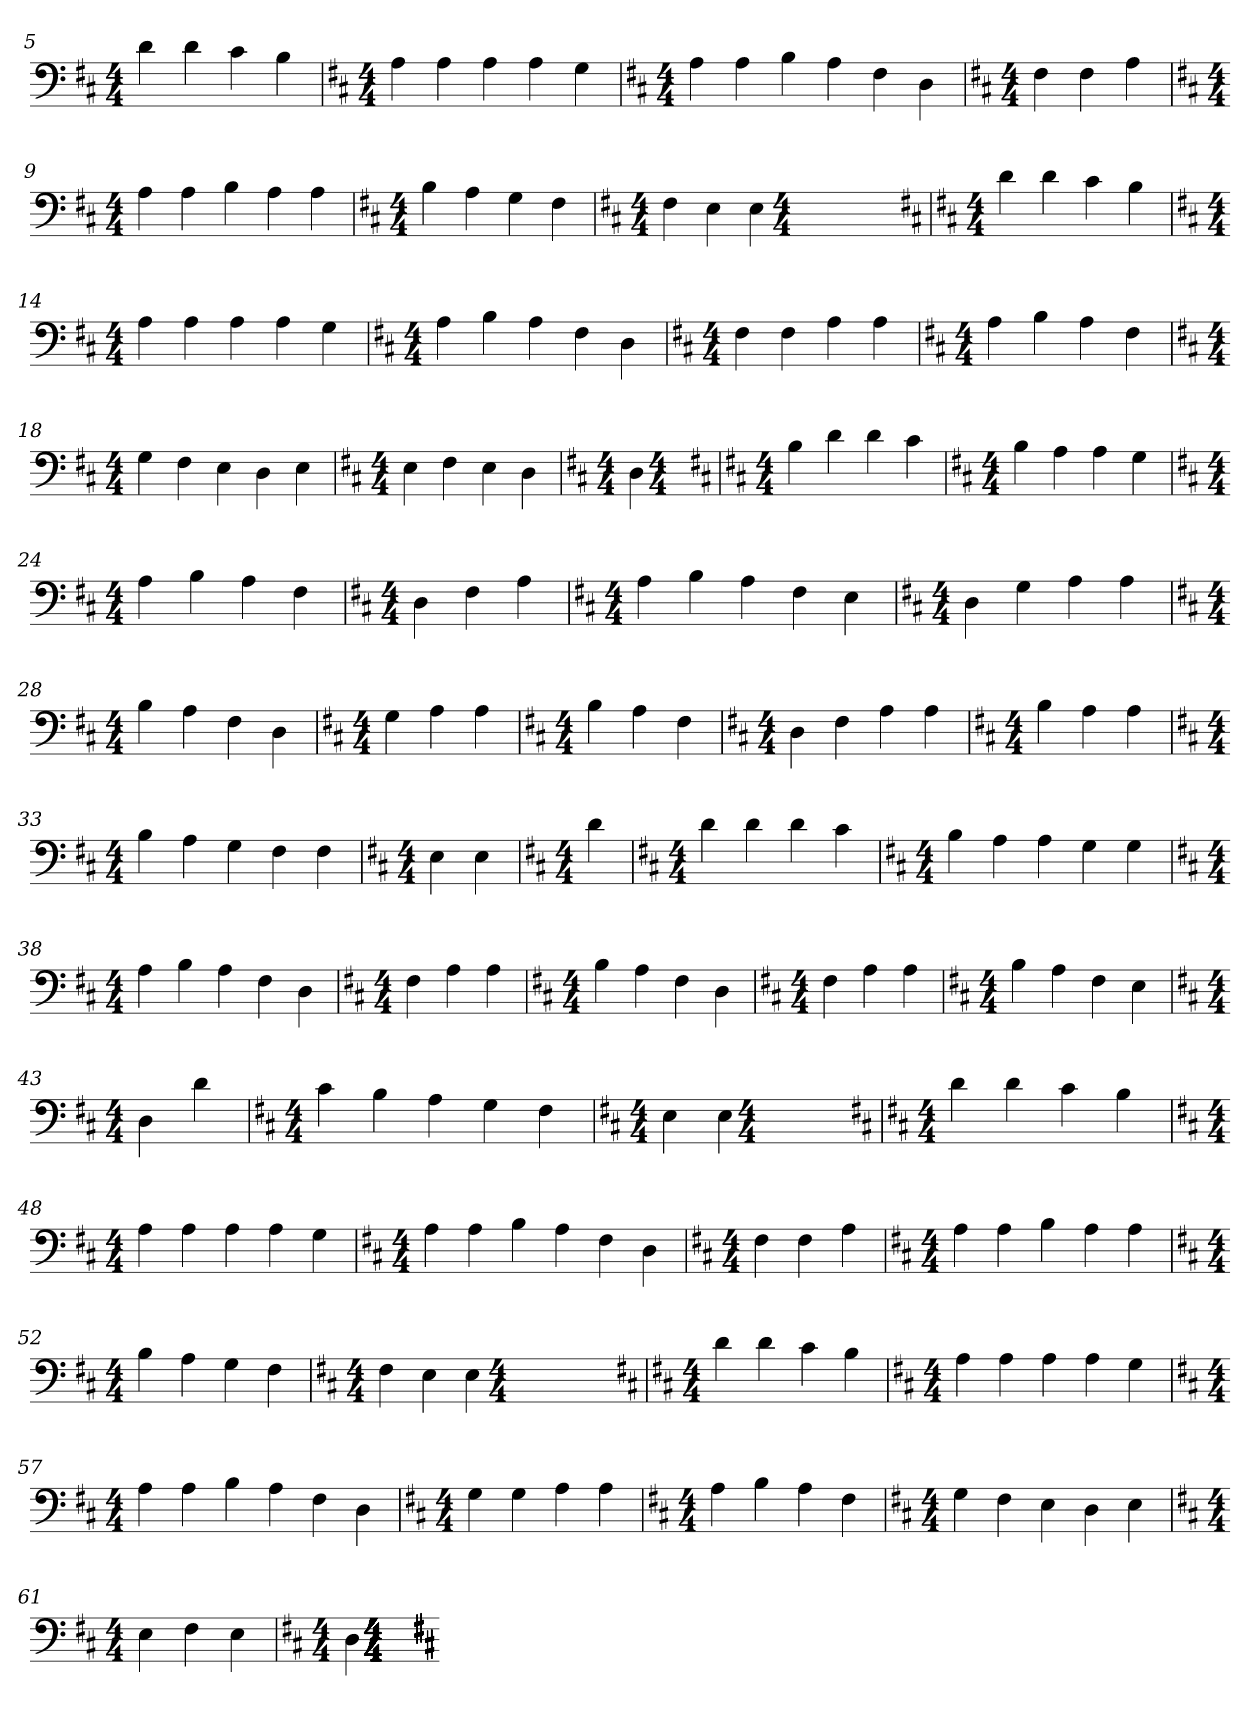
**kern
*part1
*staff1
*k[f#c#]
*D:
*M4/4
*k[f#c#]
*D:
*M4/4
*k[f#c#]
*D:
*M4/4
*k[f#c#]
*D:
*M4/4
=5
*k[f#c#]
*D:
*M4/4
4d
4d
4c#
4B
=6
*k[f#c#]
*D:
*M4/4
4A
4A
4A
4A
4G
=7
*k[f#c#]
*D:
*M4/4
4A
4A
4B
4A
4F#
4D
=8
*k[f#c#]
*D:
*M4/4
4F#
4F#
4A
=9
*k[f#c#]
*D:
*M4/4
4A
4A
4B
4A
4A
=10
*k[f#c#]
*D:
*M4/4
4B
4A
4G
4F#
=11
*k[f#c#]
*D:
*M4/4
4F#
4E
4E
*k[f#c#]
*D:
*M4/4
=13
*k[f#c#]
*D:
*M4/4
4d
4d
4c#
4B
=14
*k[f#c#]
*D:
*M4/4
4A
4A
4A
4A
4G
=15
*k[f#c#]
*D:
*M4/4
4A
4B
4A
4F#
4D
=16
*k[f#c#]
*D:
*M4/4
4F#
4F#
4A
4A
=17
*k[f#c#]
*D:
*M4/4
4A
4B
4A
4F#
=18
*k[f#c#]
*D:
*M4/4
4G
4F#
4E
4D
4E
=19
*k[f#c#]
*D:
*M4/4
4E
4F#
4E
4D
=20
*k[f#c#]
*D:
*M4/4
4D
*k[f#c#]
*D:
*M4/4
=22
*k[f#c#]
*D:
*M4/4
4B
4d
4d
4c#
=23
*k[f#c#]
*D:
*M4/4
4B
4A
4A
4G
=24
*k[f#c#]
*D:
*M4/4
4A
4B
4A
4F#
=25
*k[f#c#]
*D:
*M4/4
4D
4F#
4A
=26
*k[f#c#]
*D:
*M4/4
4A
4B
4A
4F#
4E
=27
*k[f#c#]
*D:
*M4/4
4D
4G
4A
4A
=28
*k[f#c#]
*D:
*M4/4
4B
4A
4F#
4D
=29
*k[f#c#]
*D:
*M4/4
4G
4A
4A
=30
*k[f#c#]
*D:
*M4/4
4B
4A
4F#
=31
*k[f#c#]
*D:
*M4/4
4D
4F#
4A
4A
=32
*k[f#c#]
*D:
*M4/4
4B
4A
4A
=33
*k[f#c#]
*D:
*M4/4
4B
4A
4G
4F#
4F#
=34
*k[f#c#]
*D:
*M4/4
4E
4E
=35
*k[f#c#]
*D:
*M4/4
4d
=36
*k[f#c#]
*D:
*M4/4
4d
4d
4d
4c#
=37
*k[f#c#]
*D:
*M4/4
4B
4A
4A
4G
4G
=38
*k[f#c#]
*D:
*M4/4
4A
4B
4A
4F#
4D
=39
*k[f#c#]
*D:
*M4/4
4F#
4A
4A
=40
*k[f#c#]
*D:
*M4/4
4B
4A
4F#
4D
=41
*k[f#c#]
*D:
*M4/4
4F#
4A
4A
=42
*k[f#c#]
*D:
*M4/4
4B
4A
4F#
4E
=43
*k[f#c#]
*D:
*M4/4
4D
4d
=44
*k[f#c#]
*D:
*M4/4
4c#
4B
4A
4G
4F#
=45
*k[f#c#]
*D:
*M4/4
4E
4E
*k[f#c#]
*D:
*M4/4
=47
*k[f#c#]
*D:
*M4/4
4d
4d
4c#
4B
=48
*k[f#c#]
*D:
*M4/4
4A
4A
4A
4A
4G
=49
*k[f#c#]
*D:
*M4/4
4A
4A
4B
4A
4F#
4D
=50
*k[f#c#]
*D:
*M4/4
4F#
4F#
4A
=51
*k[f#c#]
*D:
*M4/4
4A
4A
4B
4A
4A
=52
*k[f#c#]
*D:
*M4/4
4B
4A
4G
4F#
=53
*k[f#c#]
*D:
*M4/4
4F#
4E
4E
*k[f#c#]
*D:
*M4/4
=55
*k[f#c#]
*D:
*M4/4
4d
4d
4c#
4B
=56
*k[f#c#]
*D:
*M4/4
4A
4A
4A
4A
4G
=57
*k[f#c#]
*D:
*M4/4
4A
4A
4B
4A
4F#
4D
=58
*k[f#c#]
*D:
*M4/4
4G
4G
4A
4A
=59
*k[f#c#]
*D:
*M4/4
4A
4B
4A
4F#
=60
*k[f#c#]
*D:
*M4/4
4G
4F#
4E
4D
4E
=61
*k[f#c#]
*D:
*M4/4
4E
4F#
4E
=62
*k[f#c#]
*D:
*M4/4
4D
*k[f#c#]
*D:
*M4/4
*k[f#c#]
*D:
*M4/4
*k[f#c#]
*D:
*M4/4
*k[f#c#]
*D:
*M4/4
*k[f#c#]
*D:
*M4/4
*k[f#c#]
*D:
*M4/4
*k[f#c#]
*D:
*M4/4
*k[f#c#]
*D:
*M4/4
*k[f#c#]
*D:
*M4/4
*k[f#c#]
*D:
*M4/4
*k[f#c#]
*D:
*M4/4
=-
*-
